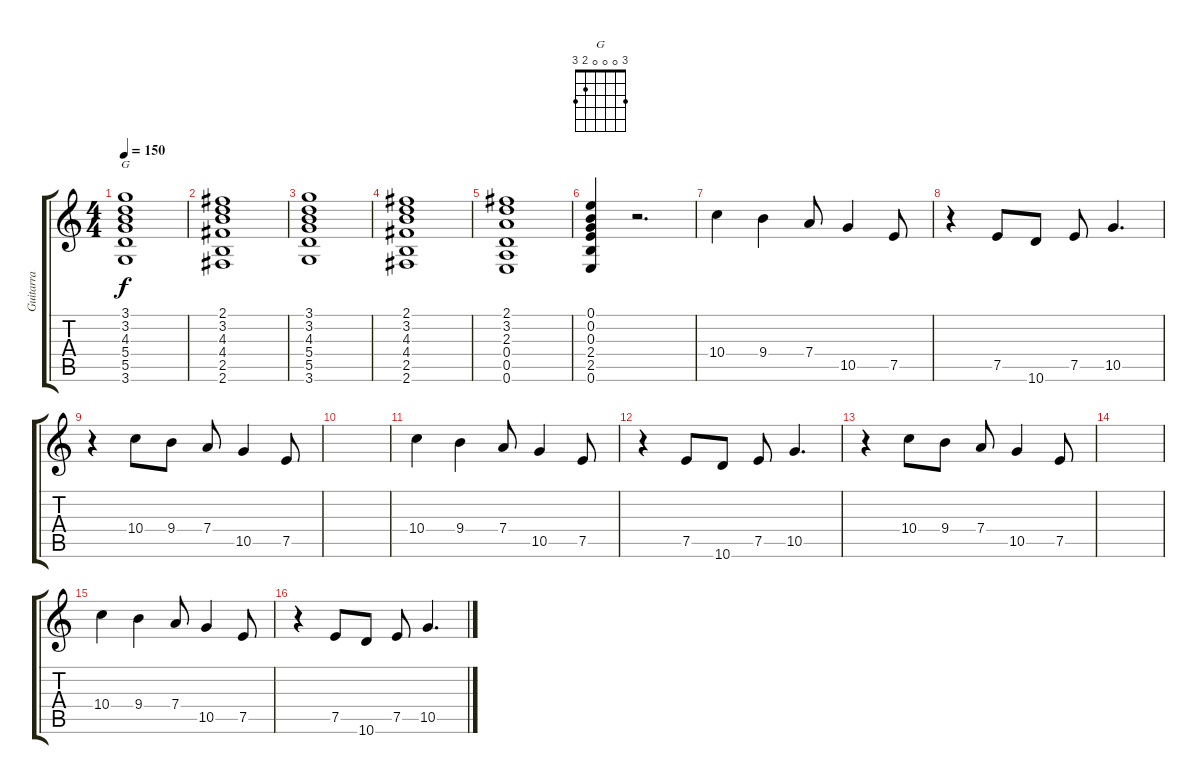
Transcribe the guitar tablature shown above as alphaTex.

\track ("Guitarra" "Guitarra") {instrument acousticguitarsteel}
\staff {score tabs}
\tuning (E4 B3 G3 D3 A2 E2) {hide}
\chord ("G" 3 0 0 0 2 3)
\ts (4 4)
\tempo 150
\clef g2
\ks c
(3.1 3.2 4.3 5.4 5.5 3.6).1{ch "G" dy f} |
(2.1 3.2 4.3 4.4 2.5 2.6).1 |
(3.1 3.2 4.3 5.4 5.5 3.6).1 |
(2.1 3.2 4.3 4.4 2.5 2.6).1 |
(2.1 3.2 2.3 0.4 0.5 0.6).1 |
(0.1 0.2 0.3 2.4 2.5 0.6).4 r.2{d} |
10.4.4 9.4.4 7.4.8 10.5.4 7.5.8 |
r.4 7.5.8 10.6.8 7.5.8 10.5.4{d} |
r.4 10.4.8 9.4.8 7.4.8 10.5.4 7.5.8 |
|
10.4.4 9.4.4 7.4.8 10.5.4 7.5.8 |
r.4 7.5.8 10.6.8 7.5.8 10.5.4{d} |
r.4 10.4.8 9.4.8 7.4.8 10.5.4 7.5.8 |
|
10.4.4 9.4.4 7.4.8 10.5.4 7.5.8 |
r.4 7.5.8 10.6.8 7.5.8 10.5.4{d}
